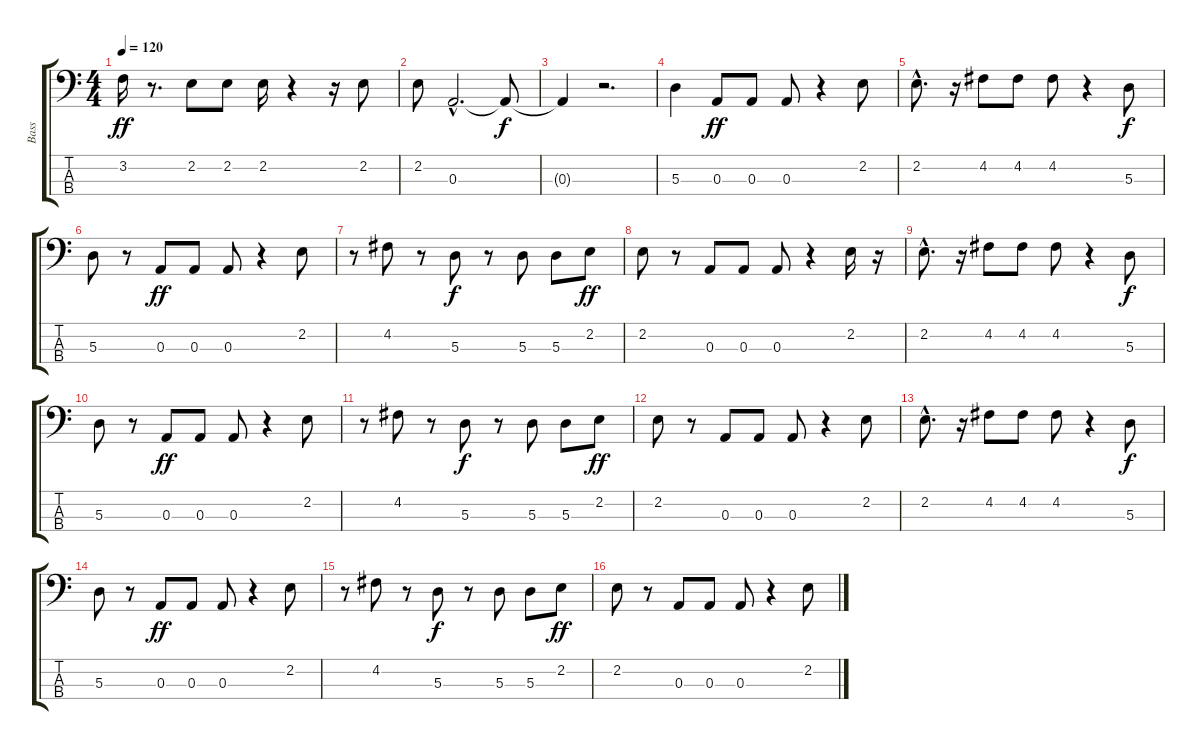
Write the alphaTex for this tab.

\track ("Bass" "Bass") {instrument electricbassfinger}
\staff {score tabs}
\tuning (G2 D2 A1 E1) {hide}
\ts (4 4)
\tempo 120
\clef f4
\ks c
3.2.16{dy ff} r.8{d} 2.2.8 2.2.8 2.2.16 r.4 r.16 2.2.8 |
2.2.8 0.3{hac}.2{d} 0.3{t}.8{dy f} |
0.3{t}.4 r.2{d} |
5.3.4 0.3.8{dy ff} 0.3.8 0.3.8 r.4 2.2.8 |
2.2{hac}.8{d} r.16 4.2.8 4.2.8 4.2.8 r.4 5.3.8{dy f} |
5.3.8 r.8 0.3.8{dy ff} 0.3.8 0.3.8 r.4 2.2.8 |
r.8 4.2.8 r.8 5.3.8{dy f} r.8 5.3.8 5.3.8 2.2.8{dy ff} |
2.2.8 r.8 0.3.8 0.3.8 0.3.8 r.4 2.2.16 r.16 |
2.2{hac}.8{d} r.16 4.2.8 4.2.8 4.2.8 r.4 5.3.8{dy f} |
5.3.8 r.8 0.3.8{dy ff} 0.3.8 0.3.8 r.4 2.2.8 |
r.8 4.2.8 r.8 5.3.8{dy f} r.8 5.3.8 5.3.8 2.2.8{dy ff} |
2.2.8 r.8 0.3.8 0.3.8 0.3.8 r.4 2.2.8 |
2.2{hac}.8{d} r.16 4.2.8 4.2.8 4.2.8 r.4 5.3.8{dy f} |
5.3.8 r.8 0.3.8{dy ff} 0.3.8 0.3.8 r.4 2.2.8 |
r.8 4.2.8 r.8 5.3.8{dy f} r.8 5.3.8 5.3.8 2.2.8{dy ff} |
2.2.8 r.8 0.3.8 0.3.8 0.3.8 r.4 2.2.8
